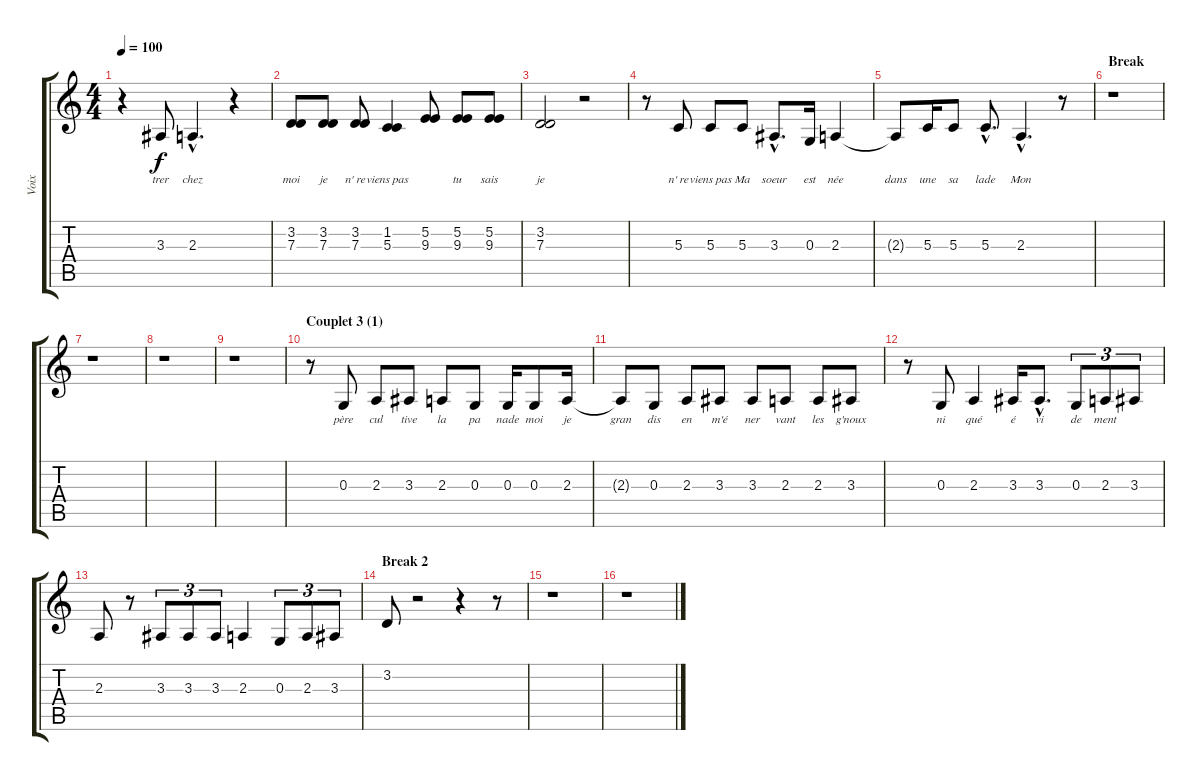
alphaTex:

\track ("Voix" "Voix") {instrument tenorsax}
\staff {score tabs}
\tuning (E4 B3 G3 D3 A2 E2) {hide}
\ts (4 4)
\tempo 100
\clef g2
\ks c
r.4{dy f} 3.3.8{lyrics (0 "trer") lyrics (1 "") lyrics (2 "") lyrics (3 "") lyrics (4 "")} 2.3{hac}.4{d lyrics (0 "chez") lyrics (1 "") lyrics (2 "") lyrics (3 "") lyrics (4 "")} r.4 |
(3.2 7.3).8{lyrics (0 "moi") lyrics (1 "") lyrics (2 "") lyrics (3 "") lyrics (4 "")} (3.2 7.3).8{lyrics (0 "je") lyrics (1 "") lyrics (2 "") lyrics (3 "") lyrics (4 "")} (3.2 7.3).8{lyrics (0 "n' re") lyrics (1 "") lyrics (2 "") lyrics (3 "") lyrics (4 "")} (1.2 5.3).4{lyrics (0 "viens pas") lyrics (1 "") lyrics (2 "") lyrics (3 "") lyrics (4 "")} (5.2 9.3).8{lyrics (0 "") lyrics (1 "") lyrics (2 "") lyrics (3 "") lyrics (4 "")} (5.2 9.3).8{lyrics (0 "tu") lyrics (1 "") lyrics (2 "") lyrics (3 "") lyrics (4 "")} (5.2 9.3).8{lyrics (0 "sais") lyrics (1 "") lyrics (2 "") lyrics (3 "") lyrics (4 "")} |
(3.2 7.3).2{lyrics (0 "je") lyrics (1 "") lyrics (2 "") lyrics (3 "") lyrics (4 "")} r.2 |
r.8 5.3.8{lyrics (0 "n' re") lyrics (1 "") lyrics (2 "") lyrics (3 "") lyrics (4 "")} 5.3.8{lyrics (0 "viens pas") lyrics (1 "") lyrics (2 "") lyrics (3 "") lyrics (4 "")} 5.3.8{lyrics (0 "Ma") lyrics (1 "") lyrics (2 "") lyrics (3 "") lyrics (4 "")} 3.3{hac}.8{d lyrics (0 "soeur") lyrics (1 "") lyrics (2 "") lyrics (3 "") lyrics (4 "")} 0.3.16{lyrics (0 "est") lyrics (1 "") lyrics (2 "") lyrics (3 "") lyrics (4 "")} 2.3.4{lyrics (0 "née") lyrics (1 "") lyrics (2 "") lyrics (3 "") lyrics (4 "")} |
2.3{t}.8{lyrics (0 "dans") lyrics (1 "") lyrics (2 "") lyrics (3 "") lyrics (4 "")} 5.3.16{lyrics (0 "une") lyrics (1 "") lyrics (2 "") lyrics (3 "") lyrics (4 "")} 5.3.8{lyrics (0 "sa") lyrics (1 "") lyrics (2 "") lyrics (3 "") lyrics (4 "")} 5.3{hac}.8{d lyrics (0 "lade") lyrics (1 "") lyrics (2 "") lyrics (3 "") lyrics (4 "")} 2.3{hac}.4{d lyrics (0 "Mon") lyrics (1 "") lyrics (2 "") lyrics (3 "") lyrics (4 "")} r.8 |
\section ("" "Break")
r.1 |
r.1 |
r.1 |
r.1 |
\section ("" "Couplet 3 (1)")
r.8 0.3.8{lyrics (0 "père") lyrics (1 "") lyrics (2 "") lyrics (3 "") lyrics (4 "")} 2.3.8{lyrics (0 "cul") lyrics (1 "") lyrics (2 "") lyrics (3 "") lyrics (4 "")} 3.3.8{lyrics (0 "tive") lyrics (1 "") lyrics (2 "") lyrics (3 "") lyrics (4 "")} 2.3.8{lyrics (0 "la") lyrics (1 "") lyrics (2 "") lyrics (3 "") lyrics (4 "")} 0.3.8{lyrics (0 "pa") lyrics (1 "") lyrics (2 "") lyrics (3 "") lyrics (4 "")} 0.3.16{lyrics (0 "nade") lyrics (1 "") lyrics (2 "") lyrics (3 "") lyrics (4 "")} 0.3.8{lyrics (0 "moi") lyrics (1 "") lyrics (2 "") lyrics (3 "") lyrics (4 "")} 2.3.16{lyrics (0 "je") lyrics (1 "") lyrics (2 "") lyrics (3 "") lyrics (4 "")} |
2.3{t}.8{lyrics (0 "gran") lyrics (1 "") lyrics (2 "") lyrics (3 "") lyrics (4 "")} 0.3.8{lyrics (0 "dis") lyrics (1 "") lyrics (2 "") lyrics (3 "") lyrics (4 "")} 2.3.8{lyrics (0 "en") lyrics (1 "") lyrics (2 "") lyrics (3 "") lyrics (4 "")} 3.3.8{lyrics (0 "m'é") lyrics (1 "") lyrics (2 "") lyrics (3 "") lyrics (4 "")} 3.3.8{lyrics (0 "ner") lyrics (1 "") lyrics (2 "") lyrics (3 "") lyrics (4 "")} 2.3.8{lyrics (0 "vant") lyrics (1 "") lyrics (2 "") lyrics (3 "") lyrics (4 "")} 2.3.8{lyrics (0 "les") lyrics (1 "") lyrics (2 "") lyrics (3 "") lyrics (4 "")} 3.3.8{lyrics (0 "g'noux") lyrics (1 "") lyrics (2 "") lyrics (3 "") lyrics (4 "")} |
r.8 0.3.8{lyrics (0 "ni") lyrics (1 "") lyrics (2 "") lyrics (3 "") lyrics (4 "")} 2.3.4{lyrics (0 "qué") lyrics (1 "") lyrics (2 "") lyrics (3 "") lyrics (4 "")} 3.3.16{lyrics (0 "é") lyrics (1 "") lyrics (2 "") lyrics (3 "") lyrics (4 "")} 3.3{hac}.8{d lyrics (0 "vi") lyrics (1 "") lyrics (2 "") lyrics (3 "") lyrics (4 "")} 0.3.8{tu (3 2) lyrics (0 "de") lyrics (1 "") lyrics (2 "") lyrics (3 "") lyrics (4 "")} 2.3.8{tu (3 2) lyrics (0 "ment") lyrics (1 "") lyrics (2 "") lyrics (3 "") lyrics (4 "")} 3.3.8{tu (3 2)} |
2.3.8 r.8 3.3.8{tu (3 2)} 3.3.8{tu (3 2)} 3.3.8{tu (3 2)} 2.3.4 0.3.8{tu (3 2)} 2.3.8{tu (3 2)} 3.3.8{tu (3 2)} |
\section ("" "Break 2")
3.2.8 r.2 r.4 r.8 |
r.1 |
r.1
